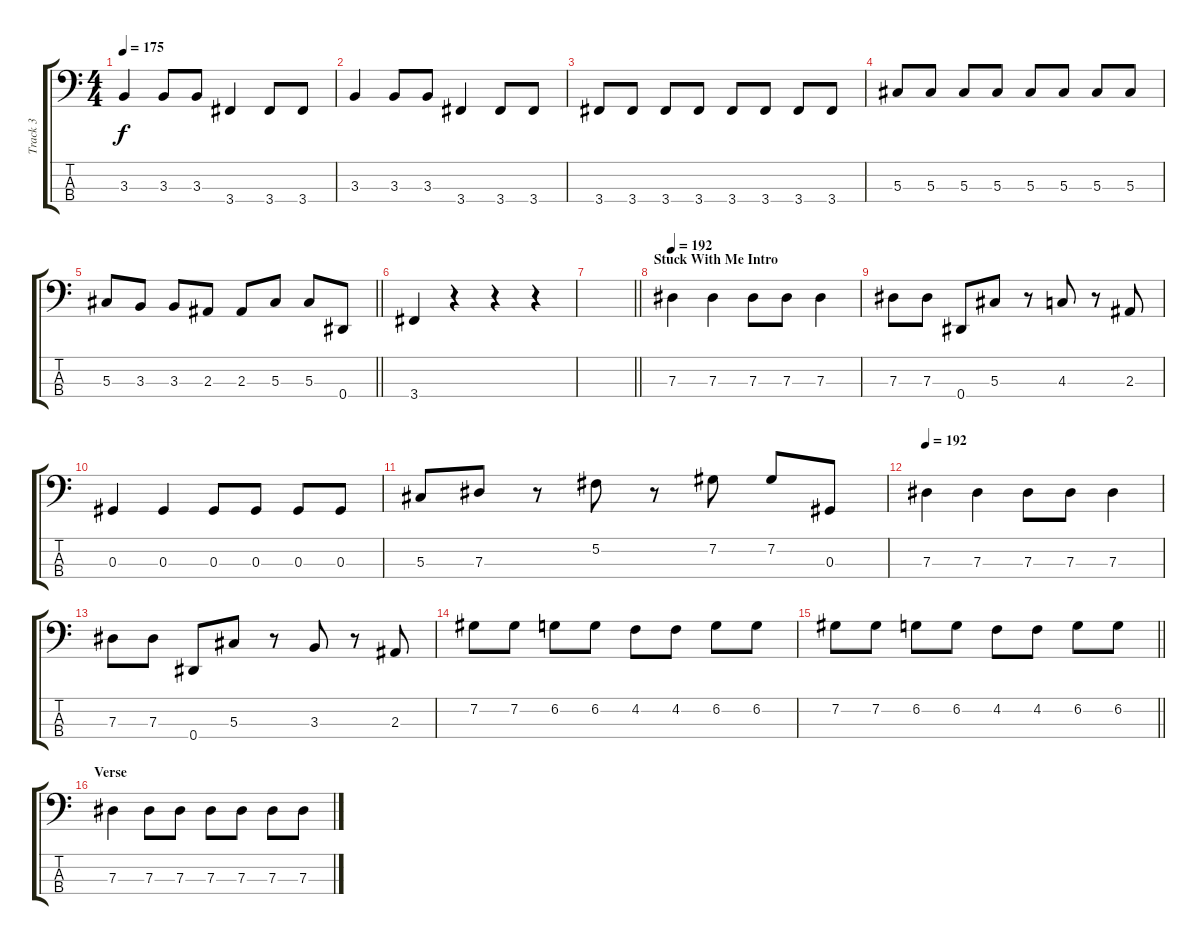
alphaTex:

\track ("Track 3" "Track 3") {instrument electricbassfinger}
\staff {score tabs}
\tuning (Gb2 Db2 Ab1 Eb1) {hide}
\ts (4 4)
\tempo 175
\clef f4
\ks c
3.3.4{dy f} 3.3.8 3.3.8 3.4.4 3.4.8 3.4.8 |
3.3.4 3.3.8 3.3.8 3.4.4 3.4.8 3.4.8 |
3.4.8 3.4.8 3.4.8 3.4.8 3.4.8 3.4.8 3.4.8 3.4.8 |
5.3.8 5.3.8 5.3.8 5.3.8 5.3.8 5.3.8 5.3.8 5.3.8 |
\barLineRight lightlight
5.3.8 3.3.8 3.3.8 2.3.8 2.3.8 5.3.8 5.3.8 0.4.8 |
3.4.4 r.4 r.4 r.4 |
\barLineRight lightlight
|
\section ("" "Stuck With Me Intro")
\tempo 185
\tempo 192
7.3.4 7.3.4 7.3.8 7.3.8 7.3.4 |
7.3.8 7.3.8 0.4.8 5.3.8 r.8 4.3.8 r.8 2.3.8 |
0.3.4 0.3.4 0.3.8 0.3.8 0.3.8 0.3.8 |
5.3.8 7.3.8 r.8 5.2.8 r.8 7.2.8 7.2.8 0.3.8 |
\tempo 192
7.3.4 7.3.4 7.3.8 7.3.8 7.3.4 |
7.3.8 7.3.8 0.4.8 5.3.8 r.8 3.3.8 r.8 2.3.8 |
7.2.8 7.2.8 6.2.8 6.2.8 4.2.8 4.2.8 6.2.8 6.2.8 |
\barLineRight lightlight
7.2.8 7.2.8 6.2.8 6.2.8 4.2.8 4.2.8 6.2.8 6.2.8 |
\section ("" "Verse")
7.3.4 7.3.8 7.3.8 7.3.8 7.3.8 7.3.8 7.3.8
